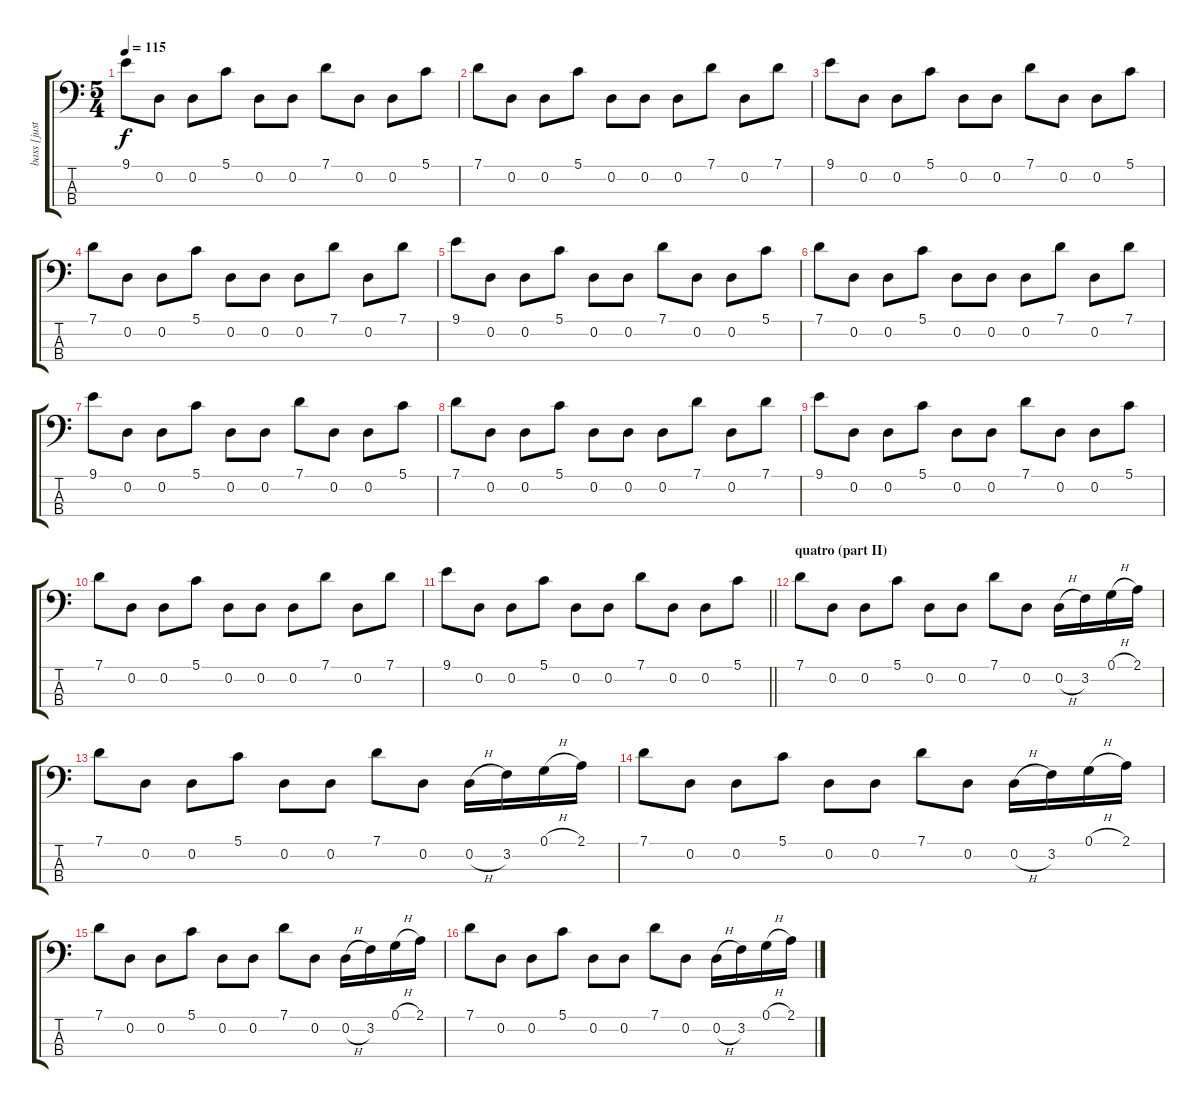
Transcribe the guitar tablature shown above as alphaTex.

\track ("bass [justin chancellor]" "bass [just") {instrument electricbassfinger}
\staff {score tabs}
\tuning (G2 D2 A1 D1) {hide}
\ts (5 4)
\tempo 115
\clef f4
\ks c
9.1.8{dy f} 0.2.8 0.2.8 5.1.8 0.2.8 0.2.8 7.1.8 0.2.8 0.2.8 5.1.8 |
7.1.8 0.2.8 0.2.8 5.1.8 0.2.8 0.2.8 0.2.8 7.1.8 0.2.8 7.1.8 |
9.1.8 0.2.8 0.2.8 5.1.8 0.2.8 0.2.8 7.1.8 0.2.8 0.2.8 5.1.8 |
7.1.8 0.2.8 0.2.8 5.1.8 0.2.8 0.2.8 0.2.8 7.1.8 0.2.8 7.1.8 |
9.1.8 0.2.8 0.2.8 5.1.8 0.2.8 0.2.8 7.1.8 0.2.8 0.2.8 5.1.8 |
7.1.8 0.2.8 0.2.8 5.1.8 0.2.8 0.2.8 0.2.8 7.1.8 0.2.8 7.1.8 |
9.1.8 0.2.8 0.2.8 5.1.8 0.2.8 0.2.8 7.1.8 0.2.8 0.2.8 5.1.8 |
7.1.8 0.2.8 0.2.8 5.1.8 0.2.8 0.2.8 0.2.8 7.1.8 0.2.8 7.1.8 |
9.1.8 0.2.8 0.2.8 5.1.8 0.2.8 0.2.8 7.1.8 0.2.8 0.2.8 5.1.8 |
7.1.8 0.2.8 0.2.8 5.1.8 0.2.8 0.2.8 0.2.8 7.1.8 0.2.8 7.1.8 |
\barLineRight lightlight
9.1.8 0.2.8 0.2.8 5.1.8 0.2.8 0.2.8 7.1.8 0.2.8 0.2.8 5.1.8 |
\section ("" "quatro (part II)")
7.1.8 0.2.8 0.2.8 5.1.8 0.2.8 0.2.8 7.1.8 0.2.8 0.2{h}.16 3.2.16 0.1{h}.16 2.1.16 |
7.1.8 0.2.8 0.2.8 5.1.8 0.2.8 0.2.8 7.1.8 0.2.8 0.2{h}.16 3.2.16 0.1{h}.16 2.1.16 |
7.1.8 0.2.8 0.2.8 5.1.8 0.2.8 0.2.8 7.1.8 0.2.8 0.2{h}.16 3.2.16 0.1{h}.16 2.1.16 |
7.1.8 0.2.8 0.2.8 5.1.8 0.2.8 0.2.8 7.1.8 0.2.8 0.2{h}.16 3.2.16 0.1{h}.16 2.1.16 |
7.1.8 0.2.8 0.2.8 5.1.8 0.2.8 0.2.8 7.1.8 0.2.8 0.2{h}.16 3.2.16 0.1{h}.16 2.1.16
